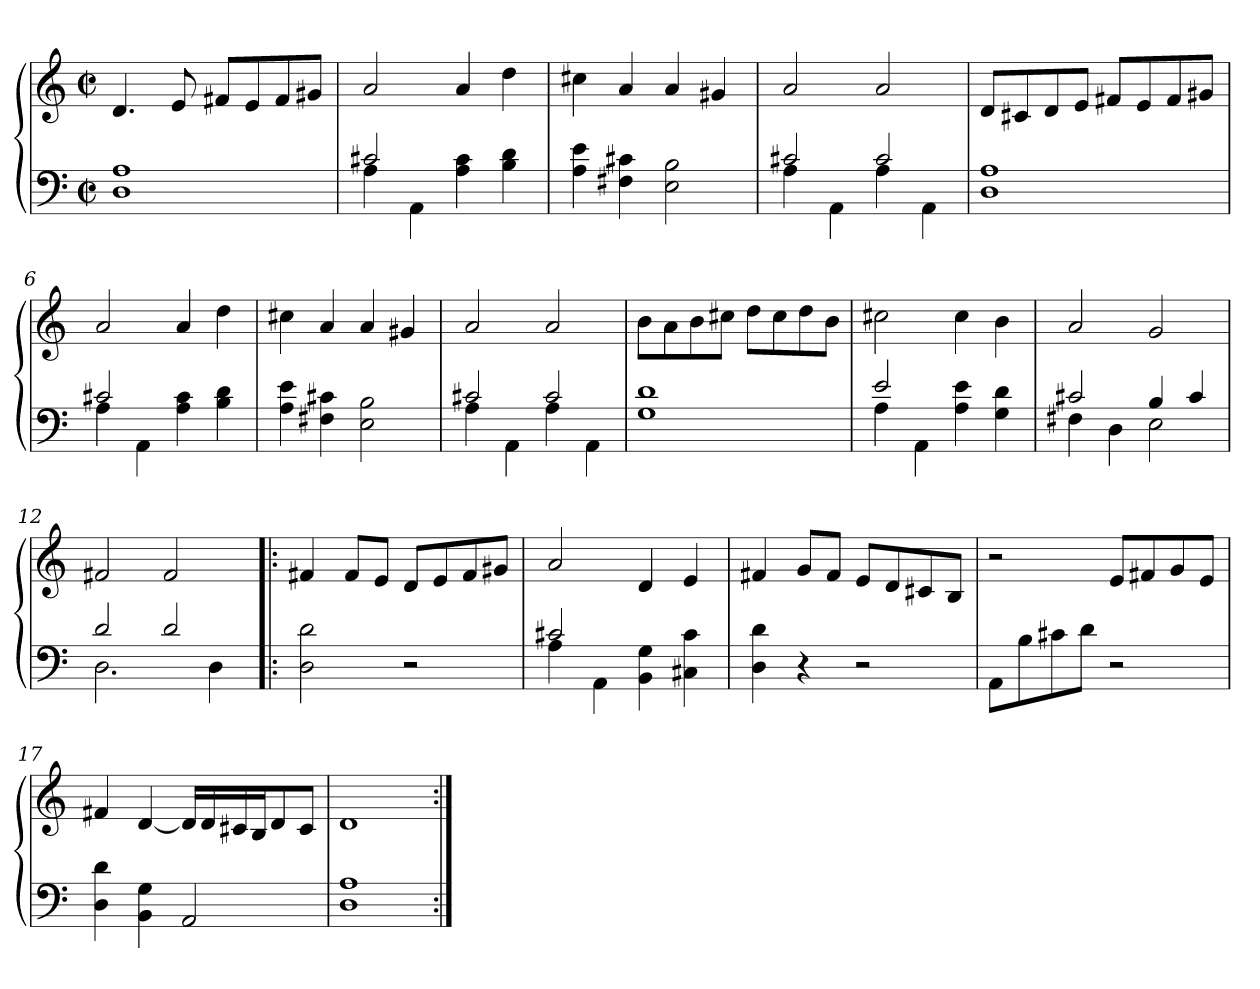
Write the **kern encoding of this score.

**kern	**kern
*part1	*part1
*staff2	*staff1
*clefF4	*clefG2
*k[]	*k[]
*M2/2	*M2/2
*met(c|)	*met(c|)
=1	=1
1D 1A	4.d/
.	8e/
.	8f#X/L
.	8e/
.	8f#/
.	8g#X/J
=2	=2
*^	*
2c#X/	4A\	2a/
.	4AA\	.
4A\ 4c#\	2ryy	4a/
4B\ 4d\	.	4dd\
*v	*v	*
=3	=3
4A\ 4e\	4cc#X\
4F#X\ 4c#X\	4a/
2E\ 2B\	4a/
.	4g#X/
=4	=4
*^	*
2c#X/	4A\	2a/
.	4AA\	.
2c#/	4A\	2a/
.	4AA\	.
*v	*v	*
!!LO:LB:g=z
=5	=5
1D 1A	8d/L
.	8c#X/
.	8d/
.	8e/J
.	8f#X/L
.	8e/
.	8f#/
.	8g#X/J
=6	=6
*^	*
2c#X/	4A\	2a/
.	4AA\	.
4A\ 4c#\	2ryy	4a/
4B\ 4d\	.	4dd\
*v	*v	*
=7	=7
4A\ 4e\	4cc#X\
4F#X\ 4c#X\	4a/
2E\ 2B\	4a/
.	4g#X/
=8	=8
*^	*
2c#X/	4A\	2a/
.	4AA\	.
2c#/	4A\	2a/
.	4AA\	.
*v	*v	*
!!LO:LB:g=z
=9	=9
1G 1d	8b\L
.	8a\
.	8b\
.	8cc#X\J
.	8dd\L
.	8cc#\
.	8dd\
.	8b\J
=10	=10
*^	*
2e/	4A\	2cc#X\
.	4AA\	.
4A\ 4e\	2ryy	4cc#\
4G\ 4d\	.	4b\
=11	=11	=11
2c#X/	4F#X\	2a/
.	4D\	.
4B/	2E\	2g/
4c#/	.	.
=12	=12	=12
2d/	2.D\	2f#X/
2d/	.	2f#/
.	4D\	.
*v	*v	*
!!LO:LB:g=z
=13!|:	=13!|:
2D\ 2d\	4f#X/
.	8f#/L
.	8e/J
2r	8d/L
.	8e/
.	8f#/
.	8g#X/J
=14	=14
*^	*
2c#X/	4A\	2a/
.	4AA\	.
4BB\ 4G\	2ryy	4d/
4C#X\ 4c#\	.	4e/
*v	*v	*
=15	=15
4D\ 4d\	4f#X/
4r	8g/L
.	8f#/J
2r	8e/L
.	8d/
.	8c#X/
.	8B/J
=16	=16
8AA\L	2r
8B\	.
8c#X\	.
8d\J	.
2r	8e/L
.	8f#X/
.	8g/
.	8e/J
!!LO:LB:g=z
=17	=17
4D\ 4d\	4f#X/
4BB\ 4G\	[4d/
2AA/	16d/LL]
.	16d/
.	16c#X/
.	16B/J
.	8d/
.	8c#/J
=18	=18
1D 1A	1d
=:|!	=:|!
*-	*-
